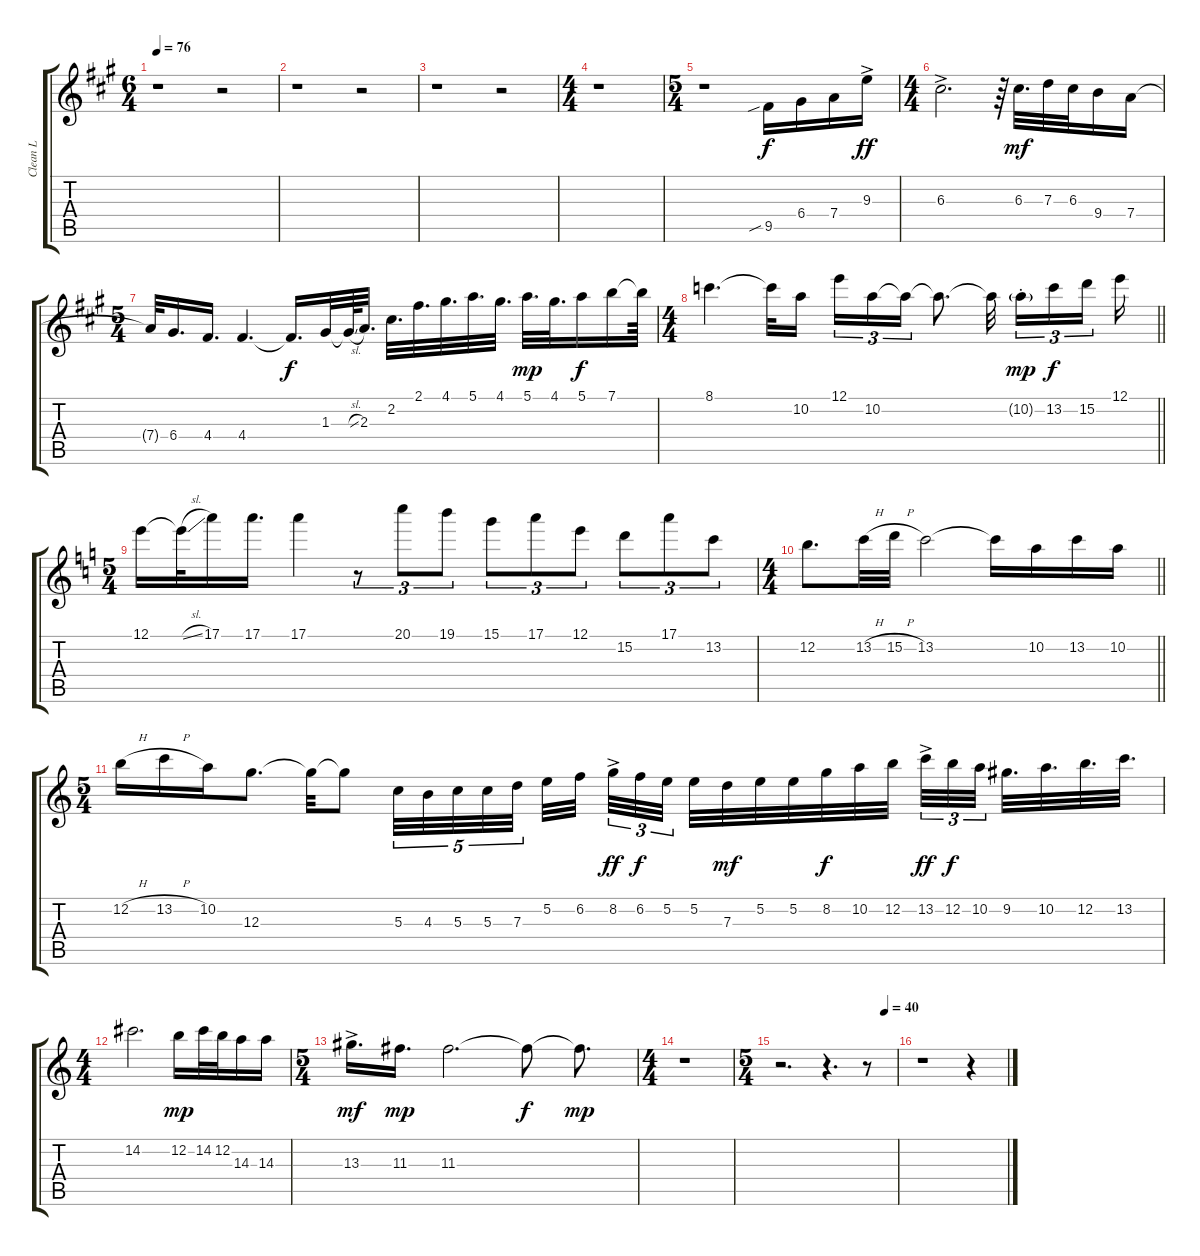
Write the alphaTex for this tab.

\track ("Clean L" "Clean L") {instrument acousticguitarnylon}
\staff {score tabs}
\tuning (E4 B3 G3 D3 A2 D2) {hide}
\ts (6 4)
\tempo 76
\clef g2
\ks a
r.1{dy f} r.2 |
r.1 r.2 |
r.1 r.2 |
\ts (4 4)
r.1 |
\ts (5 4)
r.1 9.5{sib}.16 6.4.16 7.4.16 9.3{ac}.16{dy ff} |
\ts (4 4)
6.3{ac}.2{d} r.64 6.3.32{d dy mf} 7.3.32 6.3.32 9.4.16 7.4.16 |
\ts (5 4)
7.4{t}.32 6.4.16{d} 4.4.16{d} 4.4.4{d} 4.4{t}.16{d dy f} 1.3.32 1.3{sl t}.64 2.3.32{d} 2.2.32{d} 2.1.32{d} 4.1.32{d} 5.1.32{d} 4.1.32{d} 5.1.32{d dy mp} 4.1.32{d} 5.1.16{dy f} 7.1.16 7.1{t}.64 |
\ts (4 4)
\barLineRight lightlight
8.1.4{d} 8.1{t}.32 10.2.16{beam splitsecondary} 12.1.16{tu (3 2)} 10.2.16{tu (3 2)} 10.2{t}.16{tu (3 2)} 10.2{t}.8{d} 10.2{t}.32{beam splitsecondary} 10.2{g st}.16{tu (3 2) dy mp} 13.2.16{tu (3 2) dy f} 15.2.16{tu (3 2) beam splitsecondary} 12.1.16 |
\ts (5 4)
\ks c
12.1.16 12.1{sl t}.32 17.1.16 17.1.16{d} 17.1.4 r.8{tu (3 2)} 20.1.8{tu (3 2)} 19.1.8{tu (3 2)} 15.1.8{tu (3 2)} 17.1.8{tu (3 2)} 12.1.8{tu (3 2)} 15.2.8{tu (3 2)} 17.1.8{tu (3 2)} 13.2.8{tu (3 2)} |
\ts (4 4)
\barLineRight lightlight
12.2.8{d} 13.2{h}.32 15.2{h}.32 13.2.2 13.2{t}.16 10.2.16 13.2.16 10.2.16 |
\ts (5 4)
12.2{h}.16 13.2{h}.16 10.2.16 12.3.8{d} 12.3{t}.32 12.3{t}.8 5.3.32{tu (5 4)} 4.3.32{tu (5 4)} 5.3.32{tu (5 4)} 5.3.32{tu (5 4)} 7.3.32{tu (5 4) beam splitsecondary} 5.2.32 6.2.32{beam splitsecondary} 8.2{ac}.32{tu (3 2) dy ff} 6.2.32{tu (3 2) dy f} 5.2.32{tu (3 2) beam splitsecondary} 5.2.32 7.3.32{dy mf} 5.2.32 5.2.32 8.2.32{dy f} 10.2.32 12.2.32 13.2{ac}.32{tu (3 2) dy ff} 12.2.32{tu (3 2) dy f} 10.2.32{tu (3 2) beam splitsecondary} 9.2.32{d} 10.2.32{d} 12.2.32{d} 13.2.32{d} |
\ts (4 4)
14.2.2{d} 12.2.16{dy mp} 14.2.32 12.2.32 14.3.16 14.3.16 |
\ts (5 4)
13.3{ac}.16{d dy mf} 11.3.16{d dy mp} 11.3.2{d} 11.3{t}.8{dy f} 11.3{t}.8{d dy mp} |
\ts (4 4)
r.1 |
\ts (5 4)
\tempo (40 0.9)
r.2{d} r.4{d} r.8 |
r.1 r.4
